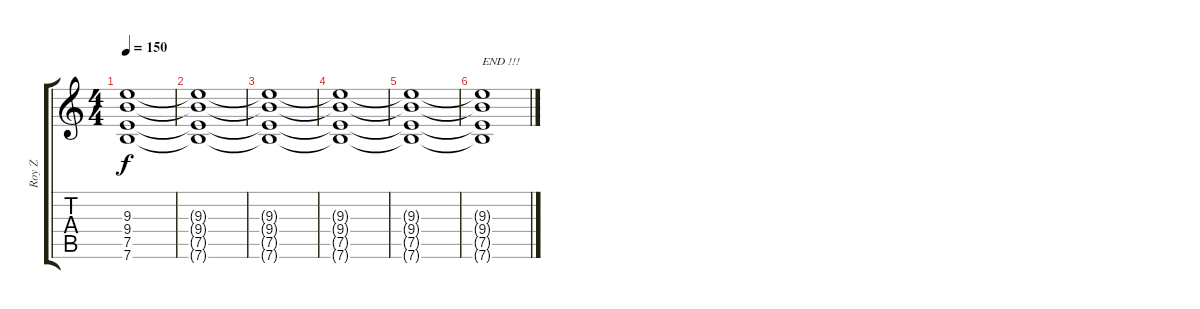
\track ("Roy Z" "Roy Z") {instrument distortionguitar}
\staff {score tabs}
\tuning (E4 B3 G3 D3 A2 E2) {hide}
\ts (4 4)
\tempo 150
\clef g2
\ks c
(9.3 9.4 7.5 7.6).1{dy f} |
(9.3{t} 9.4{t} 7.5{t} 7.6{t}).1 |
(9.3{t} 9.4{t} 7.5{t} 7.6{t}).1 |
(9.3{t} 9.4{t} 7.5{t} 7.6{t}).1 |
(9.3{t} 9.4{t} 7.5{t} 7.6{t}).1 |
(9.3{t} 9.4{t} 7.5{t} 7.6{t}).1{txt "END !!!"}
